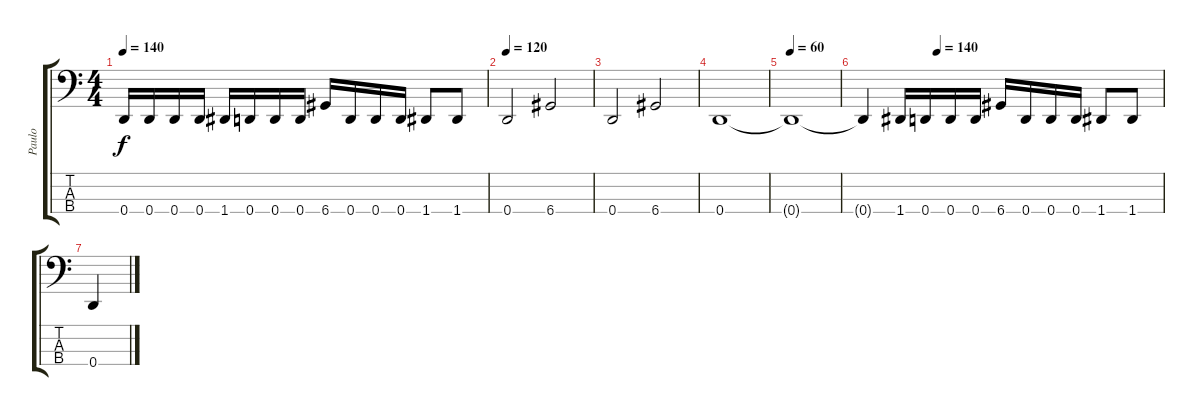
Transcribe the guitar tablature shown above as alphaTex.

\track ("Paulo" "Paulo") {instrument electricbasspick}
\staff {score tabs}
\tuning (G2 D2 A1 D1) {hide}
\ts (4 4)
\tempo 140
\clef f4
\ks c
0.4.16{dy f} 0.4.16 0.4.16 0.4.16 1.4.16 0.4.16 0.4.16 0.4.16 6.4.16 0.4.16 0.4.16 0.4.16 1.4.8 1.4.8 |
\tempo 120
0.4.2 6.4.2 |
0.4.2 6.4.2 |
0.4.1 |
\tempo 60
0.4{t}.1 |
\tempo (140 0.25)
0.4{t}.4 1.4.16 0.4.16 0.4.16 0.4.16 6.4.16 0.4.16 0.4.16 0.4.16 1.4.8 1.4.8 |
0.4.4
